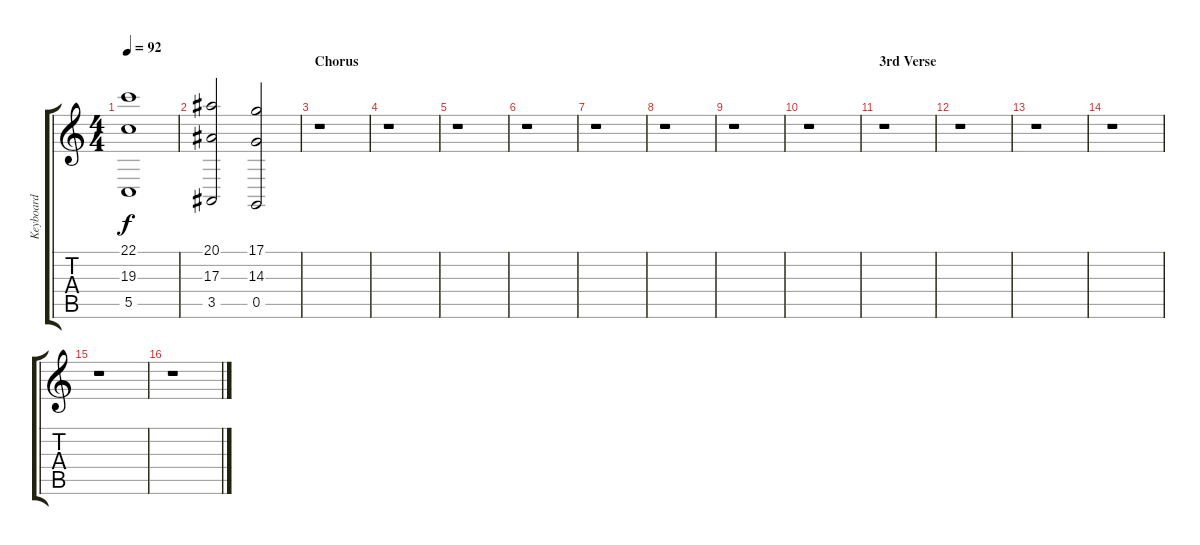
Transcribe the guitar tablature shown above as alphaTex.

\track ("Keyboard" "Keyboard") {instrument stringensemble2}
\staff {score tabs}
\tuning (D4 A3 F3 C3 G2 D2) {hide}
\ts (4 4)
\tempo 92
\clef g2
\ks c
(22.1 19.3 5.5).1{dy f} |
(20.1 17.3 3.5).2 (17.1 14.3 0.5).2 |
\section ("" "Chorus")
r.1 |
r.1 |
r.1 |
r.1 |
r.1 |
r.1 |
r.1 |
r.1 |
\section ("" "3rd Verse")
r.1 |
r.1 |
r.1 |
r.1 |
r.1 |
r.1
